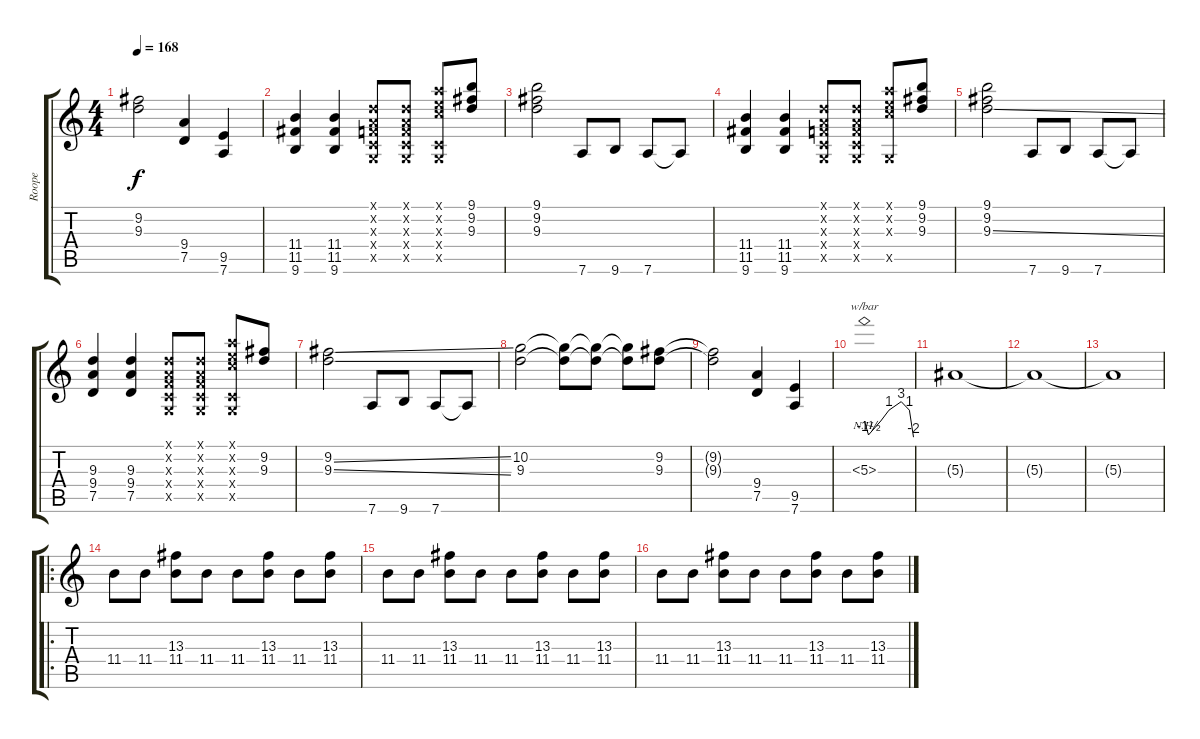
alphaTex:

\track ("Roope" "Roope") {instrument distortionguitar}
\staff {score tabs}
\tuning (D4 A3 F3 C3 G2 D2) {hide}
\ts (4 4)
\tempo 168
\clef g2
\ks c
(9.2{t} 9.3{t}).2{dy f} (9.4 7.5).4 (9.5 7.6).4 |
(11.4 11.5 9.6).4 (11.4 11.5 9.6).4 (0.1{x} 0.2{x} 0.3{x} 0.4{x} 0.5{x}).8 (0.1{x} 0.2{x} 0.3{x} 0.4{x} 0.5{x}).8 (7.1{x} 7.2{x} 7.3{x} 0.4{x} 0.5{x}).8 (9.1 9.2 9.3).8 |
(9.1 9.2 9.3).2 7.6.8 9.6.8 7.6.8 7.6{t}.8 |
(11.4 11.5 9.6).4 (11.4 11.5 9.6).4 (0.1{x} 0.2{x} 0.3{x} 0.4{x} 0.5{x}).8 (0.1{x} 0.2{x} 0.3{x} 0.4{x} 0.5{x}).8 (7.1{x} 7.2{x} 7.3{x} 0.5{x}).8 (9.1 9.2 9.3).8 |
(9.1 9.2 9.3{ss}).2 7.6.8 9.6.8 7.6.8 7.6{t}.8 |
(9.3 9.4 7.5).4 (9.3 9.4 7.5).4 (0.1{x} 0.2{x} 0.3{x} 0.4{x} 0.5{x}).8 (0.1{x} 0.2{x} 0.3{x} 0.4{x} 0.5{x}).8 (7.1{x} 7.2{x} 7.3{x} 0.4{x} 0.5{x}).8 (9.2 9.3).8 |
(9.2{ss} 9.3{ss}).2 7.6.8 9.6.8 7.6.8 7.6{t}.8 |
(10.2 9.3).2 (10.2{t} 9.3{t}).8 (10.2{t} 9.3{t}).8 (10.2{t} 9.3{t}).8 (9.2 9.3).8 |
(9.2{t} 9.3{t}).2 (9.4 7.5).4 (9.5 7.6).4 |
5.3{nh}.1{tbe (custom default 0 0 5 -6 20 0 30 4 45 12 55 4 60 -8)} |
5.3{t}.1 |
5.3{t}.1 |
5.3{t}.1 |
\ro
11.4.8 11.4.8 (13.3 11.4).8 11.4.8 11.4.8 (13.3 11.4).8 11.4.8 (13.3 11.4).8 |
11.4.8 11.4.8 (13.3 11.4).8 11.4.8 11.4.8 (13.3 11.4).8 11.4.8 (13.3 11.4).8 |
11.4.8 11.4.8 (13.3 11.4).8 11.4.8 11.4.8 (13.3 11.4).8 11.4.8 (13.3 11.4).8
